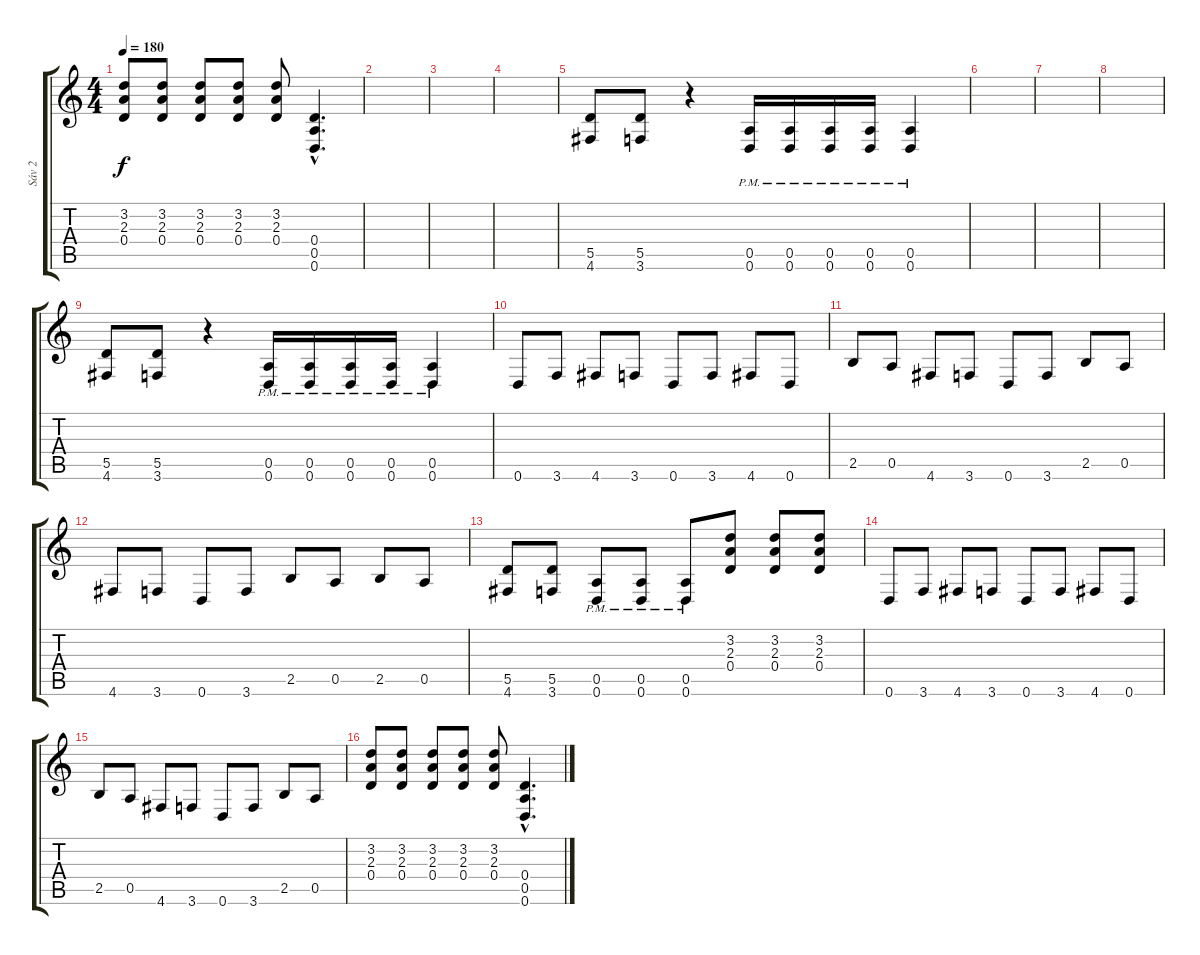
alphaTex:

\track ("Sáv 2" "Sáv 2") {instrument overdrivenguitar}
\staff {score tabs}
\tuning (E4 B3 G3 D3 A2 D2) {hide}
\ts (4 4)
\tempo 180
\clef g2
\ks c
(3.2 2.3 0.4).8{dy f} (3.2 2.3 0.4).8 (3.2 2.3 0.4).8 (3.2 2.3 0.4).8 (3.2 2.3 0.4).8 (0.4{hac} 0.5{hac} 0.6{hac}).4{d} |
|
|
|
(5.5 4.6).8 (5.5 3.6).8 r.4 (0.5{pm} 0.6{pm}).16 (0.5{pm} 0.6{pm}).16 (0.5{pm} 0.6{pm}).16 (0.5{pm} 0.6{pm}).16 (0.5{pm} 0.6{pm}).4 |
|
|
|
(5.5 4.6).8 (5.5 3.6).8 r.4 (0.5{pm} 0.6{pm}).16 (0.5{pm} 0.6{pm}).16 (0.5{pm} 0.6{pm}).16 (0.5{pm} 0.6{pm}).16 (0.5{pm} 0.6{pm}).4 |
0.6.8 3.6.8 4.6.8 3.6.8 0.6.8 3.6.8 4.6.8 0.6.8 |
2.5.8 0.5.8 4.6.8 3.6.8 0.6.8 3.6.8 2.5.8 0.5.8 |
4.6.8 3.6.8 0.6.8 3.6.8 2.5.8 0.5.8 2.5.8 0.5.8 |
(5.5 4.6).8 (5.5 3.6).8 (0.5{pm} 0.6{pm}).8 (0.5{pm} 0.6{pm}).8 (0.5{pm} 0.6{pm}).8 (3.2 2.3 0.4).8 (3.2 2.3 0.4).8 (3.2 2.3 0.4).8 |
0.6.8 3.6.8 4.6.8 3.6.8 0.6.8 3.6.8 4.6.8 0.6.8 |
2.5.8 0.5.8 4.6.8 3.6.8 0.6.8 3.6.8 2.5.8 0.5.8 |
(3.2 2.3 0.4).8 (3.2 2.3 0.4).8 (3.2 2.3 0.4).8 (3.2 2.3 0.4).8 (3.2 2.3 0.4).8 (0.4{hac} 0.5{hac} 0.6{hac}).4{d}
